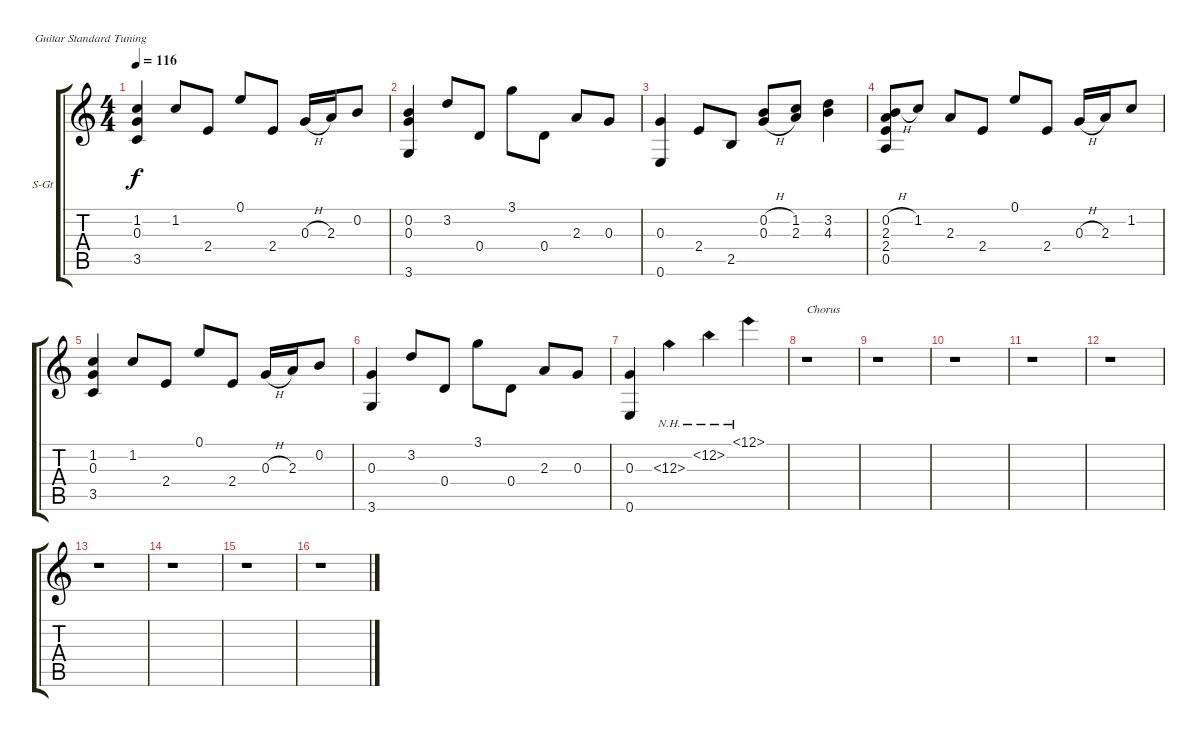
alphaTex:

\bracketExtendMode groupsimilarinstruments
\firstSystemTrackNameOrientation horizontal
\otherSystemsTrackNameOrientation horizontal
\track ("Gtr. 1" "S-Gt") {instrument acousticguitarsteel}
\staff {score tabs}
\tuning (E4 B3 G3 D3 A2 E2)
\ts (4 4)
\tempo 116
\clef g2
\ks c
(1.2 0.3 3.5).4{dy f} 1.2.8 2.4.8 0.1.8 2.4.8 0.3{h}.16 2.3.16 0.2.8 |
(0.2 0.3 3.6).4 3.2.8 0.4.8 3.1.8 0.4.8 2.3.8 0.3.8 |
(0.3 0.6).4 2.4.8 2.5.8 (0.2{h} 0.3{h}).8 (1.2 2.3).8 (3.2 4.3).4 |
(0.2{h} 2.3 2.4 0.5).8 1.2.8 2.3.8 2.4.8 0.1.8 2.4.8 0.3{h}.16 2.3.16 1.2.8 |
(1.2 0.3 3.5).4 1.2.8 2.4.8 0.1.8 2.4.8 0.3{h}.16 2.3.16 0.2.8 |
(0.3 3.6).4 3.2.8 0.4.8 3.1.8 0.4.8 2.3.8 0.3.8 |
(0.3 0.6).4 12.3{nh}.4 12.2{nh}.4 12.1{nh}.4 |
r.1{txt "Chorus"} |
r.1 |
r.1 |
r.1 |
r.1 |
r.1 |
r.1 |
r.1 |
r.1
